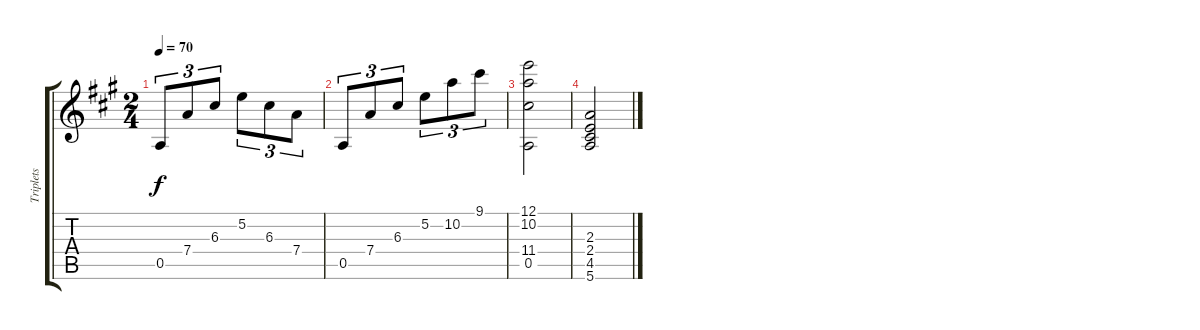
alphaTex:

\track ("Triplets" "Triplets") {instrument acousticguitarnylon}
\staff {score tabs}
\tuning (E4 B3 G3 D3 A2 E2) {hide}
\ts (2 4)
\tempo 70
\clef g2
\ks a
0.5.8{tu (3 2) dy f} 7.4.8{tu (3 2)} 6.3.8{tu (3 2)} 5.2.8{tu (3 2)} 6.3.8{tu (3 2)} 7.4.8{tu (3 2)} |
0.5.8{tu (3 2)} 7.4.8{tu (3 2)} 6.3.8{tu (3 2)} 5.2.8{tu (3 2)} 10.2.8{tu (3 2)} 9.1.8{tu (3 2)} |
(12.1 10.2 11.4 0.5).2 |
(2.3 2.4 4.5 5.6).2
